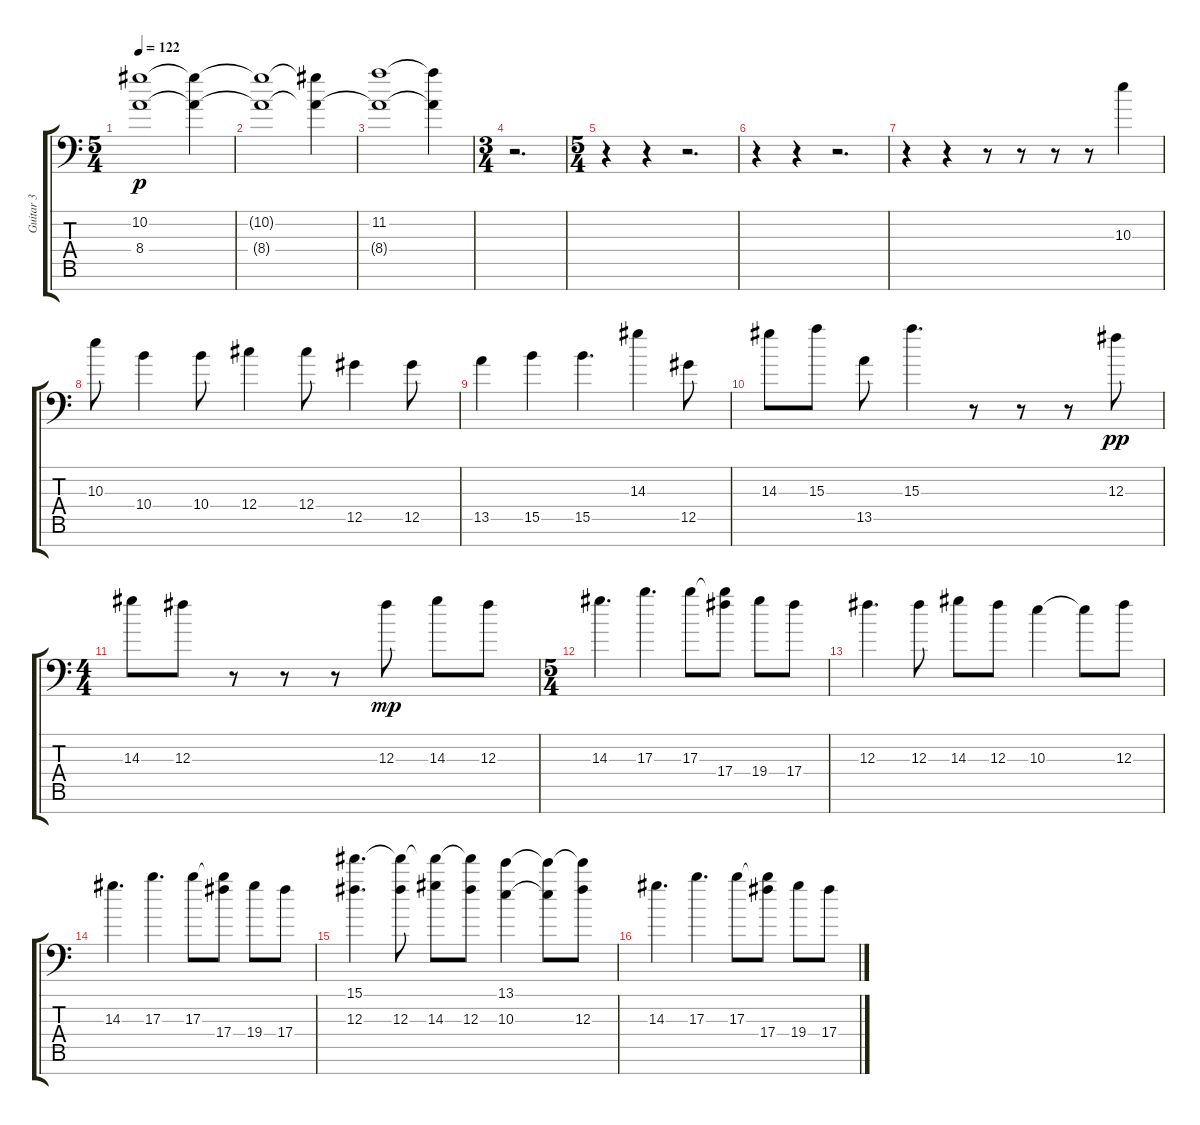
\track ("Guitar 3" "Guitar 3") {instrument distortionguitar}
\staff {score tabs}
\tuning (Eb4 Bb3 Gb3 Db3 Ab2 Eb2 Ab1) {hide}
\ts (5 4)
\tempo 122
\clef f4
\ks c
(10.2 8.4).1{dy p} (10.2{t} 8.4{t}).4 |
(10.2{t} 8.4{t}).1 (10.2{t} 8.4{t}).4 |
(11.2 8.4{t}).1 (11.2{t} 8.4{t}).4 |
\ts (3 4)
r.2{d} |
\ts (5 4)
r.4 r.4 r.2{d} |
r.4 r.4 r.2{d} |
r.4 r.4 r.8 r.8 r.8 r.8 10.3.4 |
10.3.8 10.4.4 10.4.8 12.4.4 12.4.8 12.5.4 12.5.8 |
13.5.4 15.5.4 15.5.4{d} 14.3.4 12.5.8 |
14.3.8 15.3.8 13.5.8 15.3.4{d} r.8 r.8 r.8 12.3.8{dy pp} |
\ts (4 4)
14.3.8 12.3.8 r.8 r.8 r.8 12.3.8{dy mp} 14.3.8 12.3.8 |
\ts (5 4)
14.3.4{d} 17.3.4{d} 17.3.8 (17.3{t} 17.4).8 19.4.8 17.4.8 |
12.3.4{d} 12.3.8 14.3.8 12.3.8 10.3.4 10.3{t}.8 12.3.8 |
14.3.4{d} 17.3.4{d} 17.3.8 (17.3{t} 17.4).8 19.4.8 17.4.8 |
(15.1 12.3).4{d} (15.1{t} 12.3).8 (15.1{t} 14.3).8 (15.1{t} 12.3).8 (13.1 10.3).4 (13.1{t} 10.3{t}).8 (13.1{t} 12.3).8 |
14.3.4{d} 17.3.4{d} 17.3.8 (17.3{t} 17.4).8 19.4.8 17.4.8
